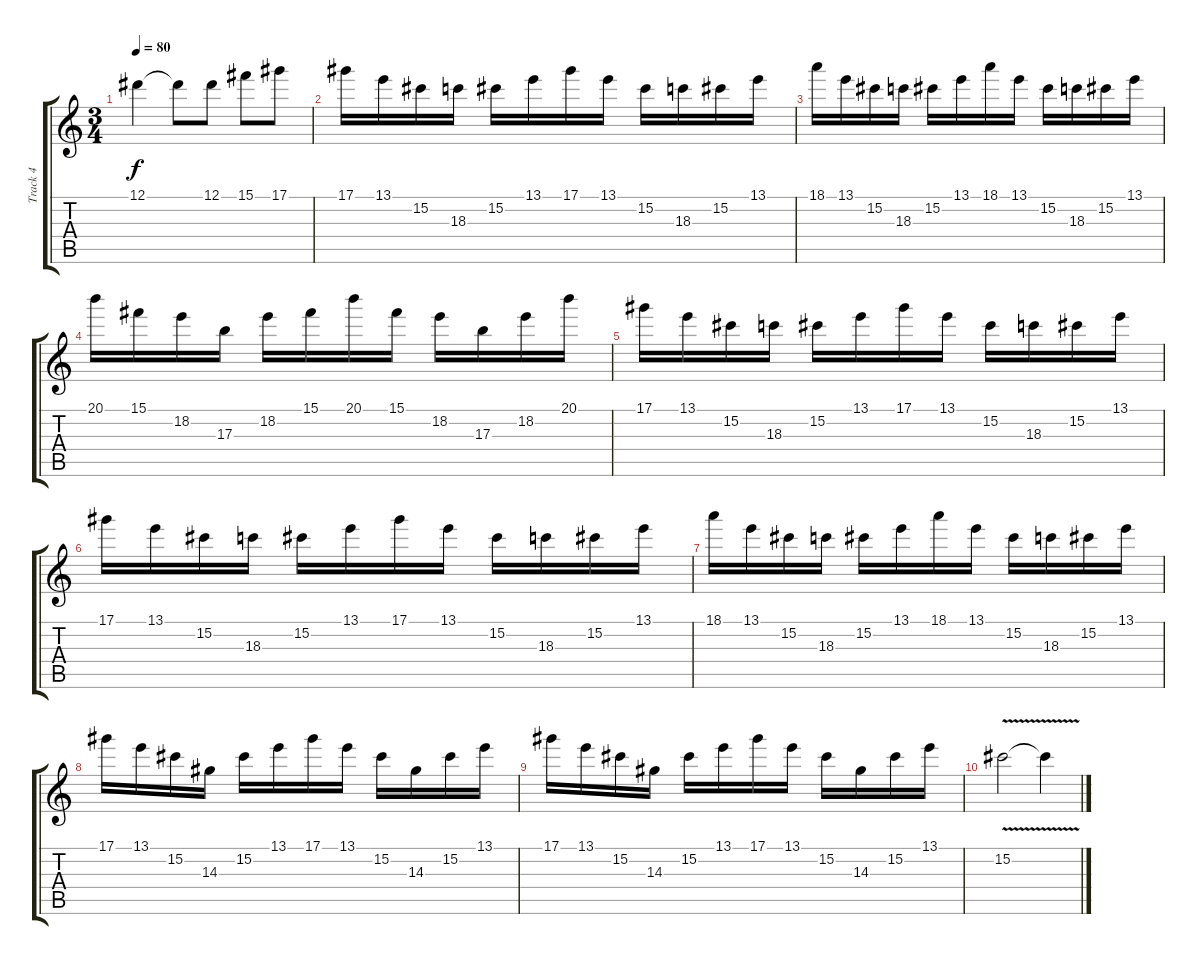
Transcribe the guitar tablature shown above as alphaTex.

\track ("Track 4" "Track 4") {instrument distortionguitar}
\staff {score tabs}
\tuning (Eb4 Bb3 Gb3 Db3 Ab2 Db2) {hide}
\ts (3 4)
\tempo 80
\clef g2
\ks c
12.1.4{dy f} 12.1{t}.8 12.1.8 15.1.8 17.1.8 |
17.1.16 13.1.16 15.2.16 18.3.16 15.2.16 13.1.16 17.1.16 13.1.16 15.2.16 18.3.16 15.2.16 13.1.16 |
18.1.16 13.1.16 15.2.16 18.3.16 15.2.16 13.1.16 18.1.16 13.1.16 15.2.16 18.3.16 15.2.16 13.1.16 |
20.1.16 15.1.16 18.2.16 17.3.16 18.2.16 15.1.16 20.1.16 15.1.16 18.2.16 17.3.16 18.2.16 20.1.16 |
17.1.16 13.1.16 15.2.16 18.3.16 15.2.16 13.1.16 17.1.16 13.1.16 15.2.16 18.3.16 15.2.16 13.1.16 |
17.1.16 13.1.16 15.2.16 18.3.16 15.2.16 13.1.16 17.1.16 13.1.16 15.2.16 18.3.16 15.2.16 13.1.16 |
18.1.16 13.1.16 15.2.16 18.3.16 15.2.16 13.1.16 18.1.16 13.1.16 15.2.16 18.3.16 15.2.16 13.1.16 |
17.1.16 13.1.16 15.2.16 14.3.16 15.2.16 13.1.16 17.1.16 13.1.16 15.2.16 14.3.16 15.2.16 13.1.16 |
17.1.16 13.1.16 15.2.16 14.3.16 15.2.16 13.1.16 17.1.16 13.1.16 15.2.16 14.3.16 15.2.16 13.1.16 |
15.2{v}.2 15.2{t}.4
